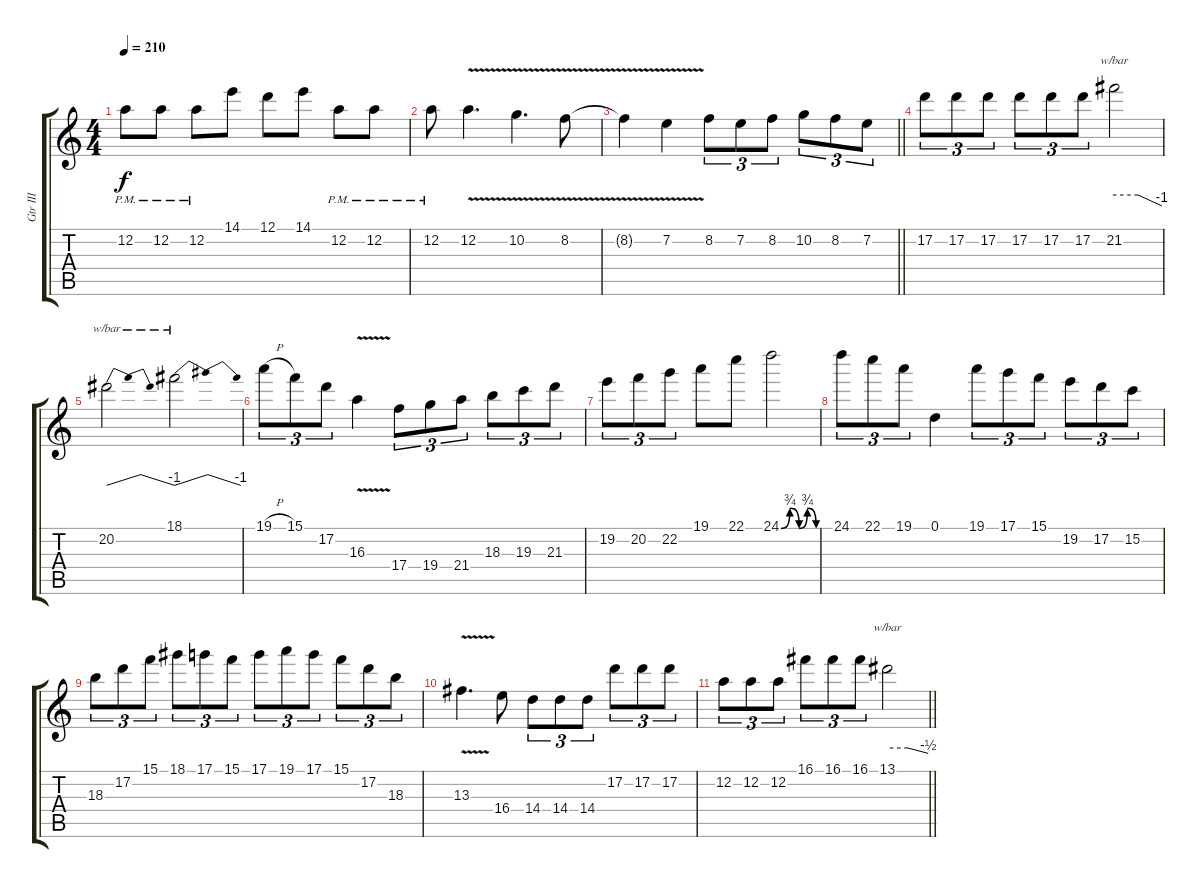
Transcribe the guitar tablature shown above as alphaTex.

\track ("Gtr III" "Gtr III") {instrument distortionguitar}
\staff {score tabs}
\tuning (D4 A3 F3 C3 G2 D2) {hide}
\ts (4 4)
\tempo 210
\clef g2
\ks c
12.2{pm}.8{dy f} 12.2{pm}.8 12.2{pm}.8 14.1.8 12.1.8 14.1.8 12.2{pm}.8 12.2{pm}.8 |
12.2{pm}.8 12.2{v}.4{d} 10.2{v}.4{d} 8.2{v}.8 |
\barLineRight lightlight
8.2{t}.4 7.2{v}.4 8.2.8{tu (3 2)} 7.2.8{tu (3 2)} 8.2.8{tu (3 2)} 10.2.8{tu (3 2)} 8.2.8{tu (3 2)} 7.2.8{tu (3 2)} |
17.2.8{tu (3 2) balance 15} 17.2.8{tu (3 2)} 17.2.8{tu (3 2)} 17.2.8{tu (3 2)} 17.2.8{tu (3 2)} 17.2.8{tu (3 2)} 21.2.2{tbe (custom default 0 0 30 0 60 -4)} |
20.2.2{tbe (dip default 0 -4 4 0 30 0 60 -4)} 18.1.2{tbe (dip default 0 -4 15 0 30 0 60 -4)} |
19.1{h}.8{tu (3 2)} 15.1.8{tu (3 2)} 17.2.8{tu (3 2)} 16.3{v}.4 17.4.8{tu (3 2)} 19.4.8{tu (3 2)} 21.4.8{tu (3 2)} 18.3.8{tu (3 2)} 19.3.8{tu (3 2)} 21.3.8{tu (3 2)} |
19.2.8{tu (3 2)} 20.2.8{tu (3 2)} 22.2.8{tu (3 2)} 19.1.8 22.1.8 24.1{be (custom 0 0 15 3 31 0 45 3 60 0)}.2 |
24.1.8{tu (3 2)} 22.1.8{tu (3 2)} 19.1.8{tu (3 2)} 0.1.4 19.1.8{tu (3 2)} 17.1.8{tu (3 2)} 15.1.8{tu (3 2)} 19.2.8{tu (3 2)} 17.2.8{tu (3 2)} 15.2.8{tu (3 2)} |
18.3.8{tu (3 2)} 17.2.8{tu (3 2)} 15.1.8{tu (3 2)} 18.1.8{tu (3 2)} 17.1.8{tu (3 2)} 15.1.8{tu (3 2)} 17.1.8{tu (3 2)} 19.1.8{tu (3 2)} 17.1.8{tu (3 2)} 15.1.8{tu (3 2)} 17.2.8{tu (3 2)} 18.3.8{tu (3 2)} |
13.3{v}.4{d} 16.4.8 14.4.8{tu (3 2)} 14.4.8{tu (3 2)} 14.4.8{tu (3 2)} 17.2.8{tu (3 2)} 17.2.8{tu (3 2)} 17.2.8{tu (3 2)} |
\barLineRight lightlight
12.2.8{tu (3 2)} 12.2.8{tu (3 2)} 12.2.8{tu (3 2)} 16.1.8{tu (3 2)} 16.1.8{tu (3 2)} 16.1.8{tu (3 2)} 13.1.2{tbe (custom default 0 0 30 0 60 -2)}
